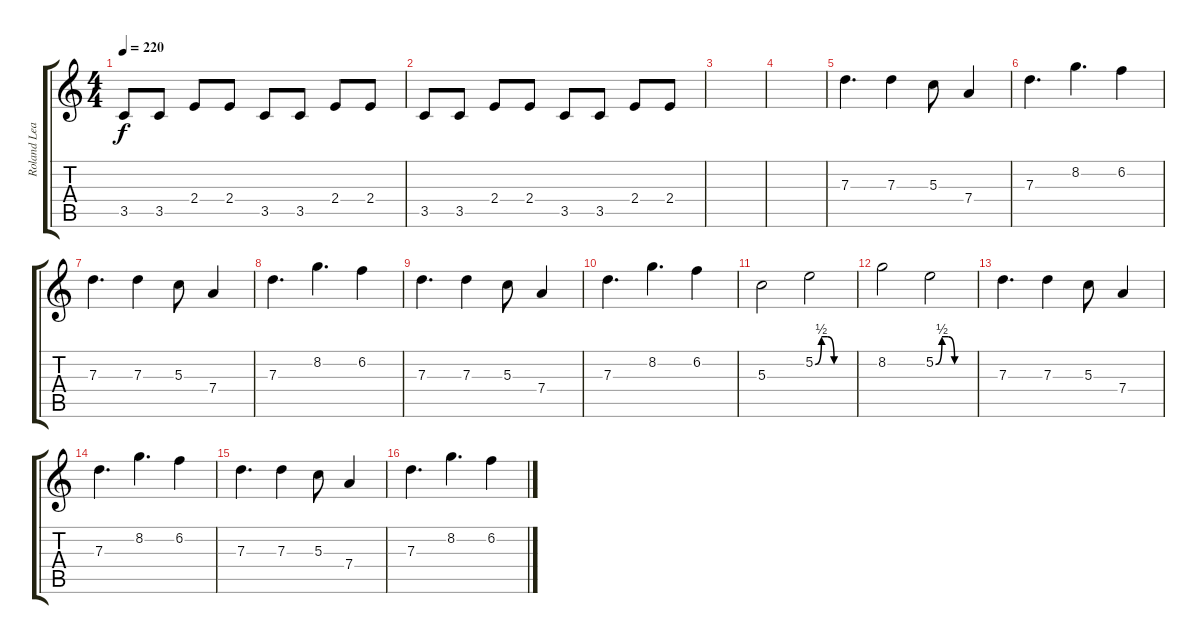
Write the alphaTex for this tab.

\track ("Roland Lead" "Roland Lea") {instrument distortionguitar}
\staff {score tabs}
\tuning (E4 B3 G3 D3 A2 E2) {hide}
\ts (4 4)
\tempo 220
\clef g2
\ks c
3.5.8{dy f} 3.5.8 2.4.8 2.4.8 3.5.8 3.5.8 2.4.8 2.4.8 |
3.5.8 3.5.8 2.4.8 2.4.8 3.5.8 3.5.8 2.4.8 2.4.8 |
|
|
7.3.4{d} 7.3.4 5.3.8 7.4.4 |
7.3.4{d} 8.2.4{d} 6.2.4 |
7.3.4{d} 7.3.4 5.3.8 7.4.4 |
7.3.4{d} 8.2.4{d} 6.2.4 |
7.3.4{d} 7.3.4 5.3.8 7.4.4 |
7.3.4{d} 8.2.4{d} 6.2.4 |
5.3.2 5.2{be (custom 0 0 10 2 20 2 30 0 60 0)}.2 |
8.2.2 5.2{be (custom 0 0 10 2 20 2 30 0 60 0)}.2 |
7.3.4{d} 7.3.4 5.3.8 7.4.4 |
7.3.4{d} 8.2.4{d} 6.2.4 |
7.3.4{d} 7.3.4 5.3.8 7.4.4 |
7.3.4{d} 8.2.4{d} 6.2.4
